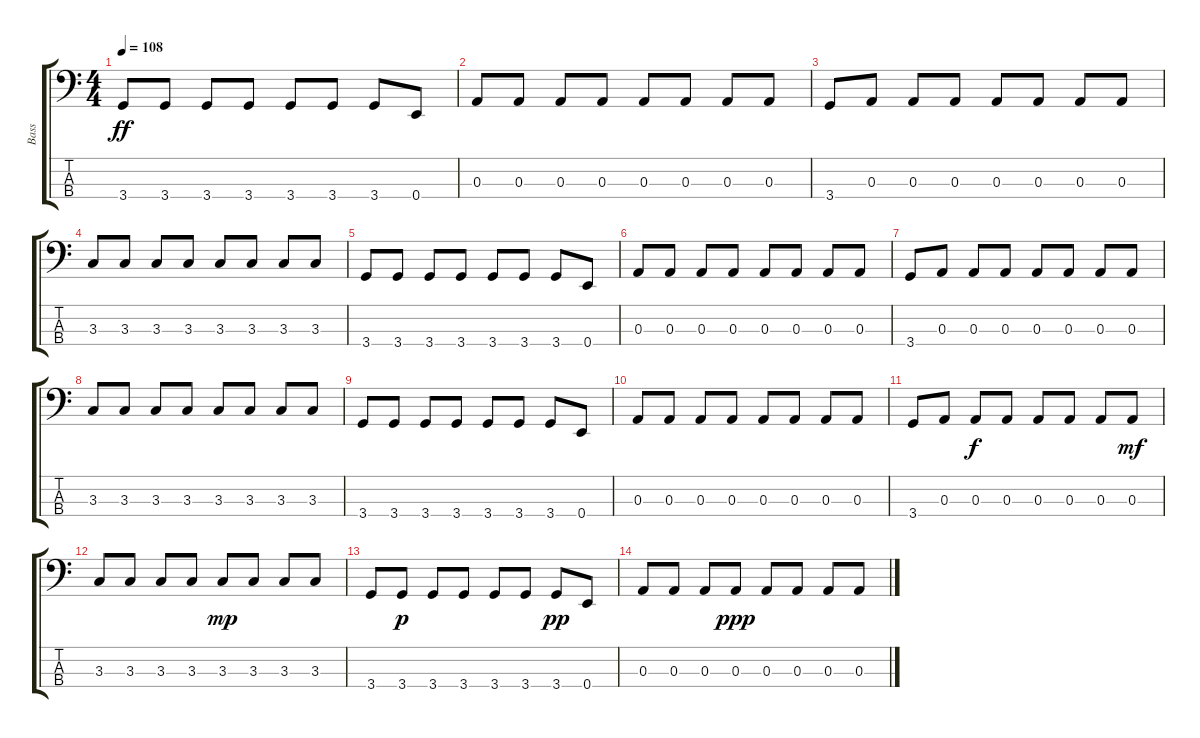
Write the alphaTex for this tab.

\track ("Bass" "Bass") {instrument fretlessbass}
\staff {score tabs}
\tuning (G2 D2 A1 E1) {hide}
\ts (4 4)
\tempo 108
\clef f4
\ks c
3.4.8{dy ff} 3.4.8 3.4.8 3.4.8 3.4.8 3.4.8 3.4.8 0.4.8 |
0.3.8 0.3.8 0.3.8 0.3.8 0.3.8 0.3.8 0.3.8 0.3.8 |
3.4.8 0.3.8 0.3.8 0.3.8 0.3.8 0.3.8 0.3.8 0.3.8 |
3.3.8 3.3.8 3.3.8 3.3.8 3.3.8 3.3.8 3.3.8 3.3.8 |
3.4.8 3.4.8 3.4.8 3.4.8 3.4.8 3.4.8 3.4.8 0.4.8 |
0.3.8 0.3.8 0.3.8 0.3.8 0.3.8 0.3.8 0.3.8 0.3.8 |
3.4.8 0.3.8 0.3.8 0.3.8 0.3.8 0.3.8 0.3.8 0.3.8 |
3.3.8 3.3.8 3.3.8 3.3.8 3.3.8 3.3.8 3.3.8 3.3.8 |
3.4.8 3.4.8 3.4.8 3.4.8 3.4.8 3.4.8 3.4.8 0.4.8 |
0.3.8 0.3.8 0.3.8 0.3.8 0.3.8 0.3.8 0.3.8 0.3.8 |
3.4.8 0.3.8 0.3.8{dy f} 0.3.8 0.3.8 0.3.8 0.3.8 0.3.8{dy mf} |
3.3.8 3.3.8 3.3.8 3.3.8 3.3.8{dy mp} 3.3.8 3.3.8 3.3.8 |
3.4.8 3.4.8{dy p} 3.4.8 3.4.8 3.4.8 3.4.8 3.4.8{dy pp} 0.4.8 |
0.3.8 0.3.8 0.3.8 0.3.8{dy ppp} 0.3.8 0.3.8 0.3.8 0.3.8
